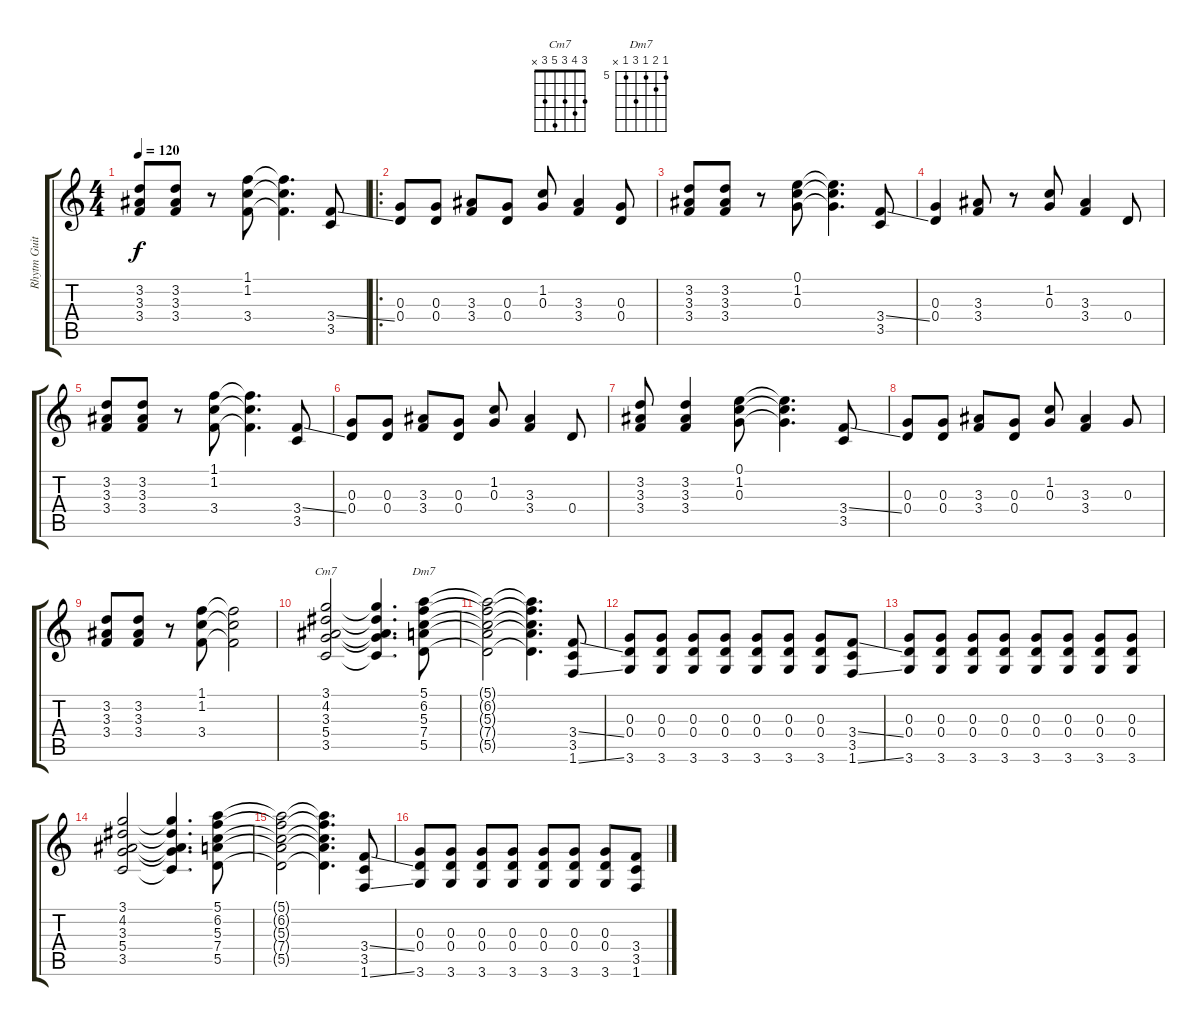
\track ("Rhytm Guitar 2" "Rhytm Guit") {instrument overdrivenguitar}
\staff {score tabs}
\tuning (E4 B3 G3 D3 A2 E2) {hide}
\chord ("Cm7" 3 4 3 5 3 x)
\chord ("Dm7" 5 6 5 7 5 x) {firstfret 5}
\ts (4 4)
\tempo 120
\clef g2
\ks c
(3.2 3.3 3.4).8{dy f} (3.2 3.3 3.4).8 r.8 (1.1 1.2 3.4).8 (1.1{t} 1.2{t} 3.4{t}).4{d} (3.4{ss} 3.5).8 |
\ro
(0.3 0.4).8 (0.3 0.4).8 (3.3 3.4).8 (0.3 0.4).8 (1.2 0.3).8 (3.3 3.4).4 (0.3 0.4).8 |
(3.2 3.3 3.4).8 (3.2 3.3 3.4).8 r.8 (0.1 1.2 0.3).8 (0.1{t} 1.2{t} 0.3{t}).4{d} (3.4{ss} 3.5).8 |
(0.3 0.4).4 (3.3 3.4).8 r.8 (1.2 0.3).8 (3.3 3.4).4 0.4.8 |
(3.2 3.3 3.4).8 (3.2 3.3 3.4).8 r.8 (1.1 1.2 3.4).8 (1.1{t} 1.2{t} 3.4{t}).4{d} (3.4{ss} 3.5).8 |
(0.3 0.4).8 (0.3 0.4).8 (3.3 3.4).8 (0.3 0.4).8 (1.2 0.3).8 (3.3 3.4).4 0.4.8 |
(3.2 3.3 3.4).8 (3.2 3.3 3.4).4 (0.1 1.2 0.3).8 (0.1{t} 1.2{t} 0.3{t}).4{d} (3.4{ss} 3.5).8 |
(0.3 0.4).8 (0.3 0.4).8 (3.3 3.4).8 (0.3 0.4).8 (1.2 0.3).8 (3.3 3.4).4 0.3.8 |
(3.2 3.3 3.4).8 (3.2 3.3 3.4).8 r.8 (1.1 1.2 3.4).8 (1.1{t} 1.2{t} 3.4{t}).2 |
(3.1 4.2 3.3 5.4 3.5).2{ch "Cm7"} (3.1{t} 4.2{t} 3.3{t} 5.4{t} 3.5{t}).4{d} (5.1 6.2 5.3 7.4 5.5).8{ch "Dm7"} |
(5.1{t} 6.2{t} 5.3{t} 7.4{t} 5.5{t}).2 (5.1{t} 6.2{t} 5.3{t} 7.4{t} 5.5{t}).4{d} (3.4{ss} 3.5 1.6{ss}).8 |
(0.3 0.4 3.6).8 (0.3 0.4 3.6).8 (0.3 0.4 3.6).8 (0.3 0.4 3.6).8 (0.3 0.4 3.6).8 (0.3 0.4 3.6).8 (0.3 0.4 3.6).8 (3.4{ss} 3.5 1.6{ss}).8 |
(0.3 0.4 3.6).8 (0.3 0.4 3.6).8 (0.3 0.4 3.6).8 (0.3 0.4 3.6).8 (0.3 0.4 3.6).8 (0.3 0.4 3.6).8 (0.3 0.4 3.6).8 (0.3 0.4 3.6).8 |
(3.1 4.2 3.3 5.4 3.5).2 (3.1{t} 4.2{t} 3.3{t} 5.4{t} 3.5{t}).4{d} (5.1 6.2 5.3 7.4 5.5).8 |
(5.1{t} 6.2{t} 5.3{t} 7.4{t} 5.5{t}).2 (5.1{t} 6.2{t} 5.3{t} 7.4{t} 5.5{t}).4{d} (3.4{ss} 3.5 1.6{ss}).8 |
(0.3 0.4 3.6).8 (0.3 0.4 3.6).8 (0.3 0.4 3.6).8 (0.3 0.4 3.6).8 (0.3 0.4 3.6).8 (0.3 0.4 3.6).8 (0.3 0.4 3.6).8 (3.4{ss} 3.5 1.6{ss}).8
